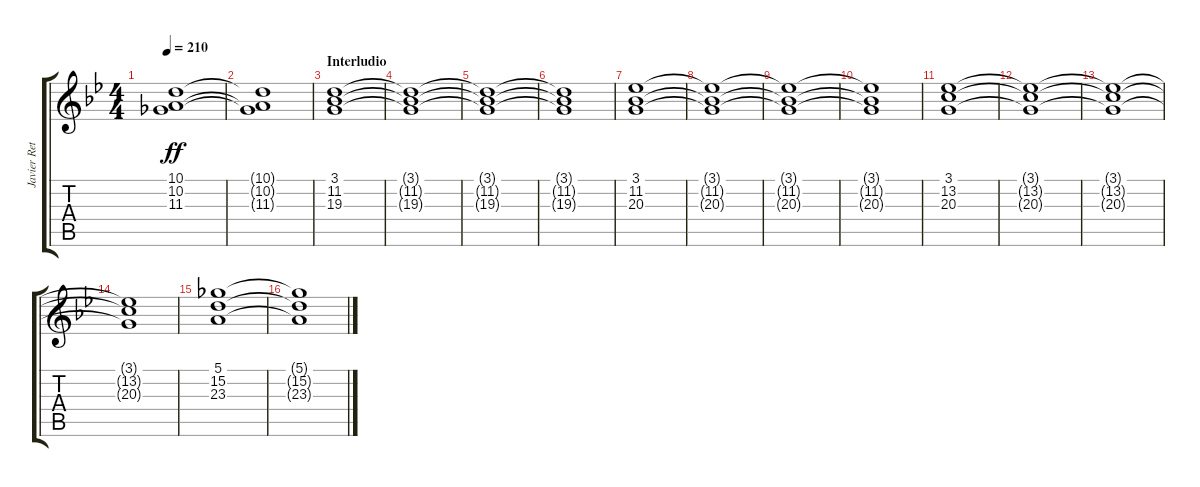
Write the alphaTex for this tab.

\track ("Javier Retamozo" "Javier Ret") {instrument stringensemble1}
\staff {score tabs}
\tuning (E4 B3 G3 D3 A2 E2) {hide}
\ts (4 4)
\tempo 210
\clef g2
\ks gminor
(10.1{t} 10.2{t} 11.3{t}).1{dy ff} |
(10.1{t} 10.2{t} 11.3{t}).1 |
\section ("" "Interludio")
(3.1 11.2 19.3).1 |
(3.1{t} 11.2{t} 19.3{t}).1 |
(3.1{t} 11.2{t} 19.3{t}).1 |
(3.1{t} 11.2{t} 19.3{t}).1 |
(3.1 11.2 20.3).1 |
(3.1{t} 11.2{t} 20.3{t}).1 |
(3.1{t} 11.2{t} 20.3{t}).1 |
(3.1{t} 11.2{t} 20.3{t}).1 |
(3.1 13.2 20.3).1 |
(3.1{t} 13.2{t} 20.3{t}).1 |
(3.1{t} 13.2{t} 20.3{t}).1 |
(3.1{t} 13.2{t} 20.3{t}).1 |
(5.1 15.2 23.3).1 |
(5.1{t} 15.2{t} 23.3{t}).1
